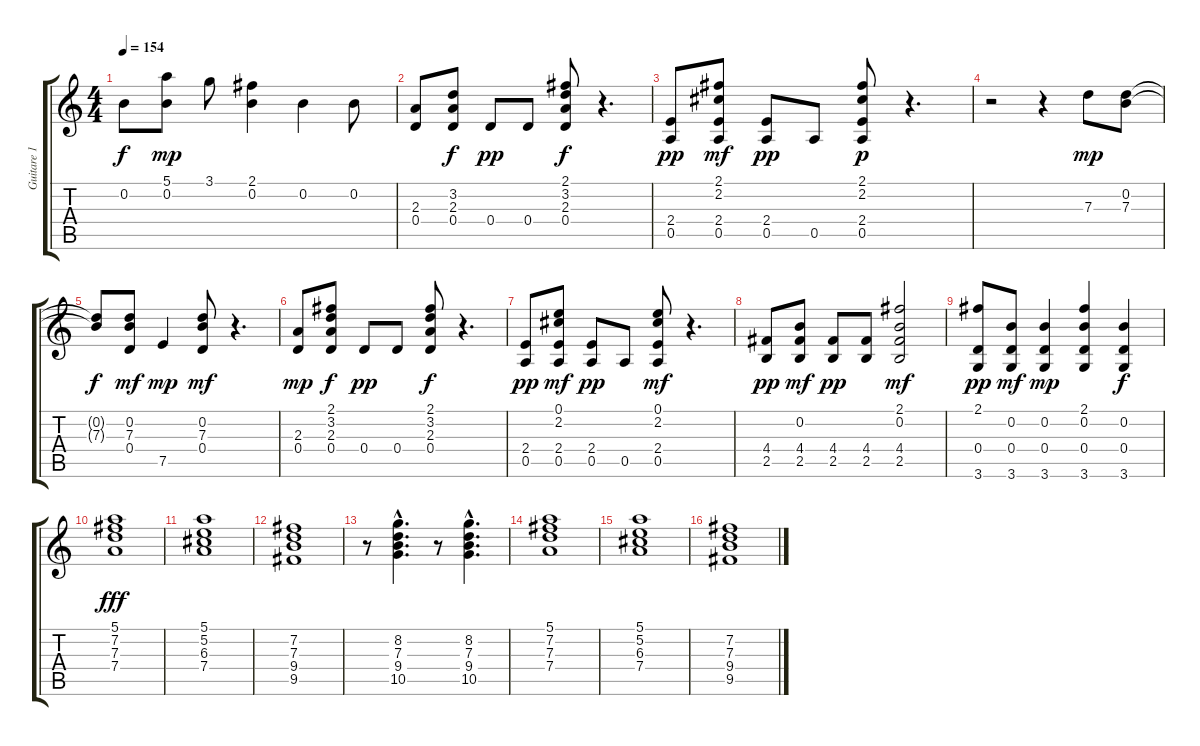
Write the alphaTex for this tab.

\track ("Guitare 1" "Guitare 1") {instrument electricguitarmuted}
\staff {score tabs}
\tuning (E4 B3 G3 D3 A2 E2) {hide}
\ts (4 4)
\tempo 154
\clef g2
\ks c
0.2{t}.8{dy f} (5.1 0.2).8{dy mp} 3.1.8 (2.1 0.2).4 0.2.4 0.2.8 |
(2.3 0.4).8 (3.2 2.3 0.4).8{dy f} 0.4.8{dy pp} 0.4.8 (2.1 3.2 2.3 0.4).8{dy f} r.4{d} |
(2.4 0.5).8{dy pp} (2.1 2.2 2.4 0.5).8{dy mf} (2.4 0.5).8{dy pp} 0.5.8 (2.1 2.2 2.4 0.5).8{dy p} r.4{d} |
r.2 r.4 7.3.8{dy mp} (0.2 7.3).8 |
(0.2{t} 7.3{t}).8{dy f} (0.2 7.3 0.4).8{dy mf} 7.5.4{dy mp} (0.2 7.3 0.4).8{dy mf} r.4{d} |
(2.3 0.4).8{dy mp} (2.1 3.2 2.3 0.4).8{dy f} 0.4.8{dy pp} 0.4.8 (2.1 3.2 2.3 0.4).8{dy f} r.4{d} |
(2.4 0.5).8{dy pp} (0.1 2.2 2.4 0.5).8{dy mf} (2.4 0.5).8{dy pp} 0.5.8 (0.1 2.2 2.4 0.5).8{dy mf} r.4{d} |
(4.4 2.5).8{dy pp} (0.2 4.4 2.5).8{dy mf} (4.4 2.5).8{dy pp} (4.4 2.5).8 (2.1 0.2 4.4 2.5).2{dy mf} |
(2.1 0.4 3.6).8{dy pp} (0.2 0.4 3.6).8{dy mf} (0.2 0.4 3.6).4{dy mp} (2.1 0.2 0.4 3.6).4 (0.2 0.4 3.6).4{dy f} |
(5.1 7.2 7.3 7.4).1{dy fff} |
(5.1 5.2 6.3 7.4).1 |
(7.2 7.3 9.4 9.5).1 |
r.8 (8.2{hac} 7.3{hac} 9.4{hac} 10.5{hac}).4{d} r.8 (8.2{hac} 7.3{hac} 9.4{hac} 10.5{hac}).4{d} |
(5.1 7.2 7.3 7.4).1 |
(5.1 5.2 6.3 7.4).1 |
(7.2 7.3 9.4 9.5).1
